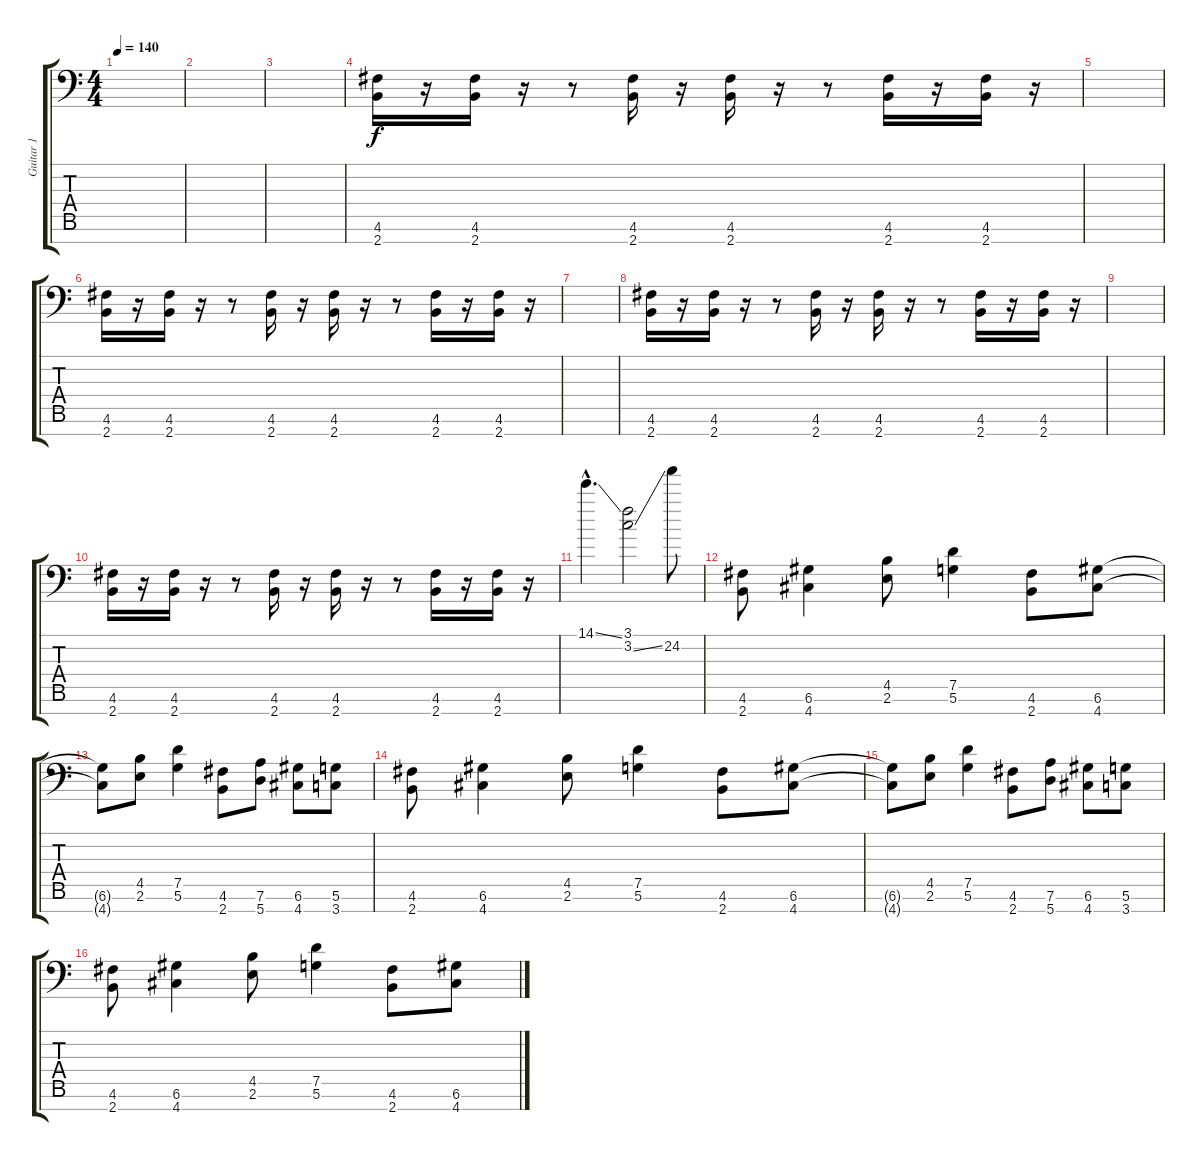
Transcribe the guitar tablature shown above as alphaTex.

\track ("Guitar 1" "Guitar 1") {instrument distortionguitar}
\staff {score tabs}
\tuning (D4 A3 F3 C3 G2 D2 A1) {hide}
\ts (4 4)
\tempo 140
\clef f4
\ks c
|
|
|
(4.6 2.7).16 r.16 (4.6 2.7).16 r.16 r.8 (4.6 2.7).16 r.16 (4.6 2.7).16 r.16 r.8 (4.6 2.7).16 r.16 (4.6 2.7).16 r.16 |
|
(4.6 2.7).16 r.16 (4.6 2.7).16 r.16 r.8 (4.6 2.7).16 r.16 (4.6 2.7).16 r.16 r.8 (4.6 2.7).16 r.16 (4.6 2.7).16 r.16 |
|
(4.6 2.7).16 r.16 (4.6 2.7).16 r.16 r.8 (4.6 2.7).16 r.16 (4.6 2.7).16 r.16 r.8 (4.6 2.7).16 r.16 (4.6 2.7).16 r.16 |
|
(4.6 2.7).16 r.16 (4.6 2.7).16 r.16 r.8 (4.6 2.7).16 r.16 (4.6 2.7).16 r.16 r.8 (4.6 2.7).16 r.16 (4.6 2.7).16 r.16 |
14.1{ss hac}.4{d} (3.1 3.2{ss}).2 24.2.8 |
(4.6 2.7).8 (6.6 4.7).4 (4.5 2.6).8 (7.5 5.6).4 (4.6 2.7).8 (6.6 4.7).8 |
(6.6{t} 4.7{t}).8 (4.5 2.6).8 (7.5 5.6).4 (4.6 2.7).8 (7.6 5.7).8 (6.6 4.7).8 (5.6 3.7).8 |
(4.6 2.7).8 (6.6 4.7).4 (4.5 2.6).8 (7.5 5.6).4 (4.6 2.7).8 (6.6 4.7).8 |
(6.6{t} 4.7{t}).8 (4.5 2.6).8 (7.5 5.6).4 (4.6 2.7).8 (7.6 5.7).8 (6.6 4.7).8 (5.6 3.7).8 |
(4.6 2.7).8 (6.6 4.7).4 (4.5 2.6).8 (7.5 5.6).4 (4.6 2.7).8 (6.6 4.7).8
